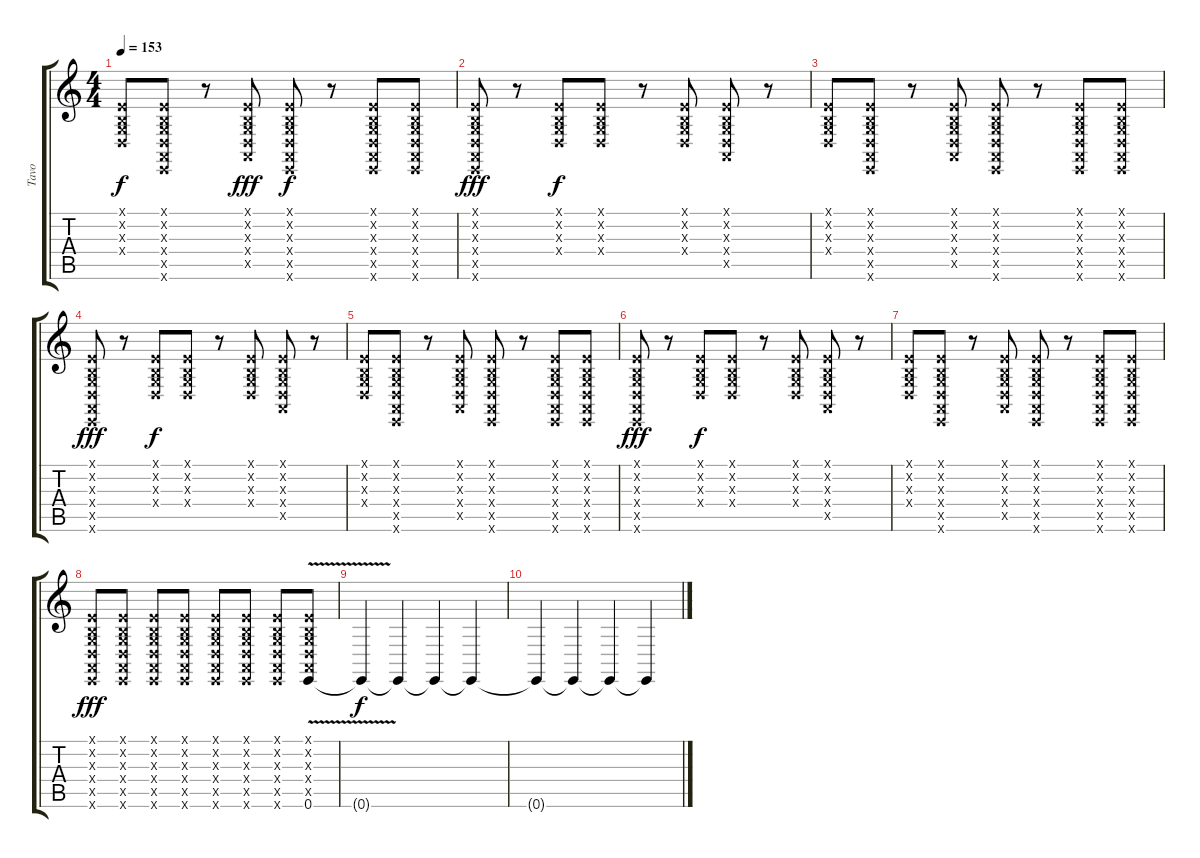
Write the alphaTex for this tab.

\track ("Tavo" "Tavo") {instrument tubularbells}
\staff {score tabs}
\tuning (E4 B3 G3 D3 A2 E2) {hide}
\ts (4 4)
\tempo 153
\clef g2
\ks c
(0.1{x} 0.2{x} 0.3{x} 0.4{x}).8{dy f} (0.1{x} 0.2{x} 0.3{x} 0.4{x} 0.5{x} 0.6{x}).8 r.8 (0.1{x} 0.2{x} 0.3{x} 0.4{x} 0.5{x}).8{dy fff} (0.1{x} 0.2{x} 0.3{x} 0.4{x} 0.5{x} 0.6{x}).8{dy f} r.8 (0.1{x} 0.2{x} 0.3{x} 0.4{x} 0.5{x} 0.6{x}).8 (0.1{x} 0.2{x} 0.3{x} 0.4{x} 0.5{x} 0.6{x}).8 |
(0.1{x} 0.2{x} 0.3{x} 0.4{x} 0.5{x} 0.6{x}).8{dy fff} r.8 (0.1{x} 0.2{x} 0.3{x} 0.4{x}).8{dy f} (0.1{x} 0.2{x} 0.3{x} 0.4{x}).8 r.8 (0.1{x} 0.2{x} 0.3{x} 0.4{x}).8 (0.1{x} 0.2{x} 0.3{x} 0.4{x} 0.5{x}).8 r.8 |
(0.1{x} 0.2{x} 0.3{x} 0.4{x}).8 (0.1{x} 0.2{x} 0.3{x} 0.4{x} 0.5{x} 0.6{x}).8 r.8 (0.1{x} 0.2{x} 0.3{x} 0.4{x} 0.5{x}).8 (0.1{x} 0.2{x} 0.3{x} 0.4{x} 0.5{x} 0.6{x}).8 r.8 (0.1{x} 0.2{x} 0.3{x} 0.4{x} 0.5{x} 0.6{x}).8 (0.1{x} 0.2{x} 0.3{x} 0.4{x} 0.5{x} 0.6{x}).8 |
(0.1{x} 0.2{x} 0.3{x} 0.4{x} 0.5{x} 0.6{x}).8{dy fff} r.8 (0.1{x} 0.2{x} 0.3{x} 0.4{x}).8{dy f} (0.1{x} 0.2{x} 0.3{x} 0.4{x}).8 r.8 (0.1{x} 0.2{x} 0.3{x} 0.4{x}).8 (0.1{x} 0.2{x} 0.3{x} 0.4{x} 0.5{x}).8 r.8 |
(0.1{x} 0.2{x} 0.3{x} 0.4{x}).8 (0.1{x} 0.2{x} 0.3{x} 0.4{x} 0.5{x} 0.6{x}).8 r.8 (0.1{x} 0.2{x} 0.3{x} 0.4{x} 0.5{x}).8 (0.1{x} 0.2{x} 0.3{x} 0.4{x} 0.5{x} 0.6{x}).8 r.8 (0.1{x} 0.2{x} 0.3{x} 0.4{x} 0.5{x} 0.6{x}).8 (0.1{x} 0.2{x} 0.3{x} 0.4{x} 0.5{x} 0.6{x}).8 |
(0.1{x} 0.2{x} 0.3{x} 0.4{x} 0.5{x} 0.6{x}).8{dy fff} r.8 (0.1{x} 0.2{x} 0.3{x} 0.4{x}).8{dy f} (0.1{x} 0.2{x} 0.3{x} 0.4{x}).8 r.8 (0.1{x} 0.2{x} 0.3{x} 0.4{x}).8 (0.1{x} 0.2{x} 0.3{x} 0.4{x} 0.5{x}).8 r.8 |
(0.1{x} 0.2{x} 0.3{x} 0.4{x}).8 (0.1{x} 0.2{x} 0.3{x} 0.4{x} 0.5{x} 0.6{x}).8 r.8 (0.1{x} 0.2{x} 0.3{x} 0.4{x} 0.5{x}).8 (0.1{x} 0.2{x} 0.3{x} 0.4{x} 0.5{x} 0.6{x}).8 r.8 (0.1{x} 0.2{x} 0.3{x} 0.4{x} 0.5{x} 0.6{x}).8 (0.1{x} 0.2{x} 0.3{x} 0.4{x} 0.5{x} 0.6{x}).8 |
(0.1{x} 0.2{x} 0.3{x} 0.4{x} 0.5{x} 0.6{x}).8{dy fff} (0.1{x} 0.2{x} 0.3{x} 0.4{x} 0.5{x} 0.6{x}).8 (0.1{x} 0.2{x} 0.3{x} 0.4{x} 0.5{x} 0.6{x}).8 (0.1{x} 0.2{x} 0.3{x} 0.4{x} 0.5{x} 0.6{x}).8 (0.1{x} 0.2{x} 0.3{x} 0.4{x} 0.5{x} 0.6{x}).8 (0.1{x} 0.2{x} 0.3{x} 0.4{x} 0.5{x} 0.6{x}).8 (0.1{x} 0.2{x} 0.3{x} 0.4{x} 0.5{x} 0.6{x}).8 (0.1{x} 0.2{x} 0.3{x} 0.4{x} 0.5{x} 0.6{v}).8 |
0.6{t}.4{dy f} 0.6{t}.4 0.6{t}.4 0.6{t}.4 |
0.6{t}.4 0.6{t}.4 0.6{t}.4 0.6{t}.4
